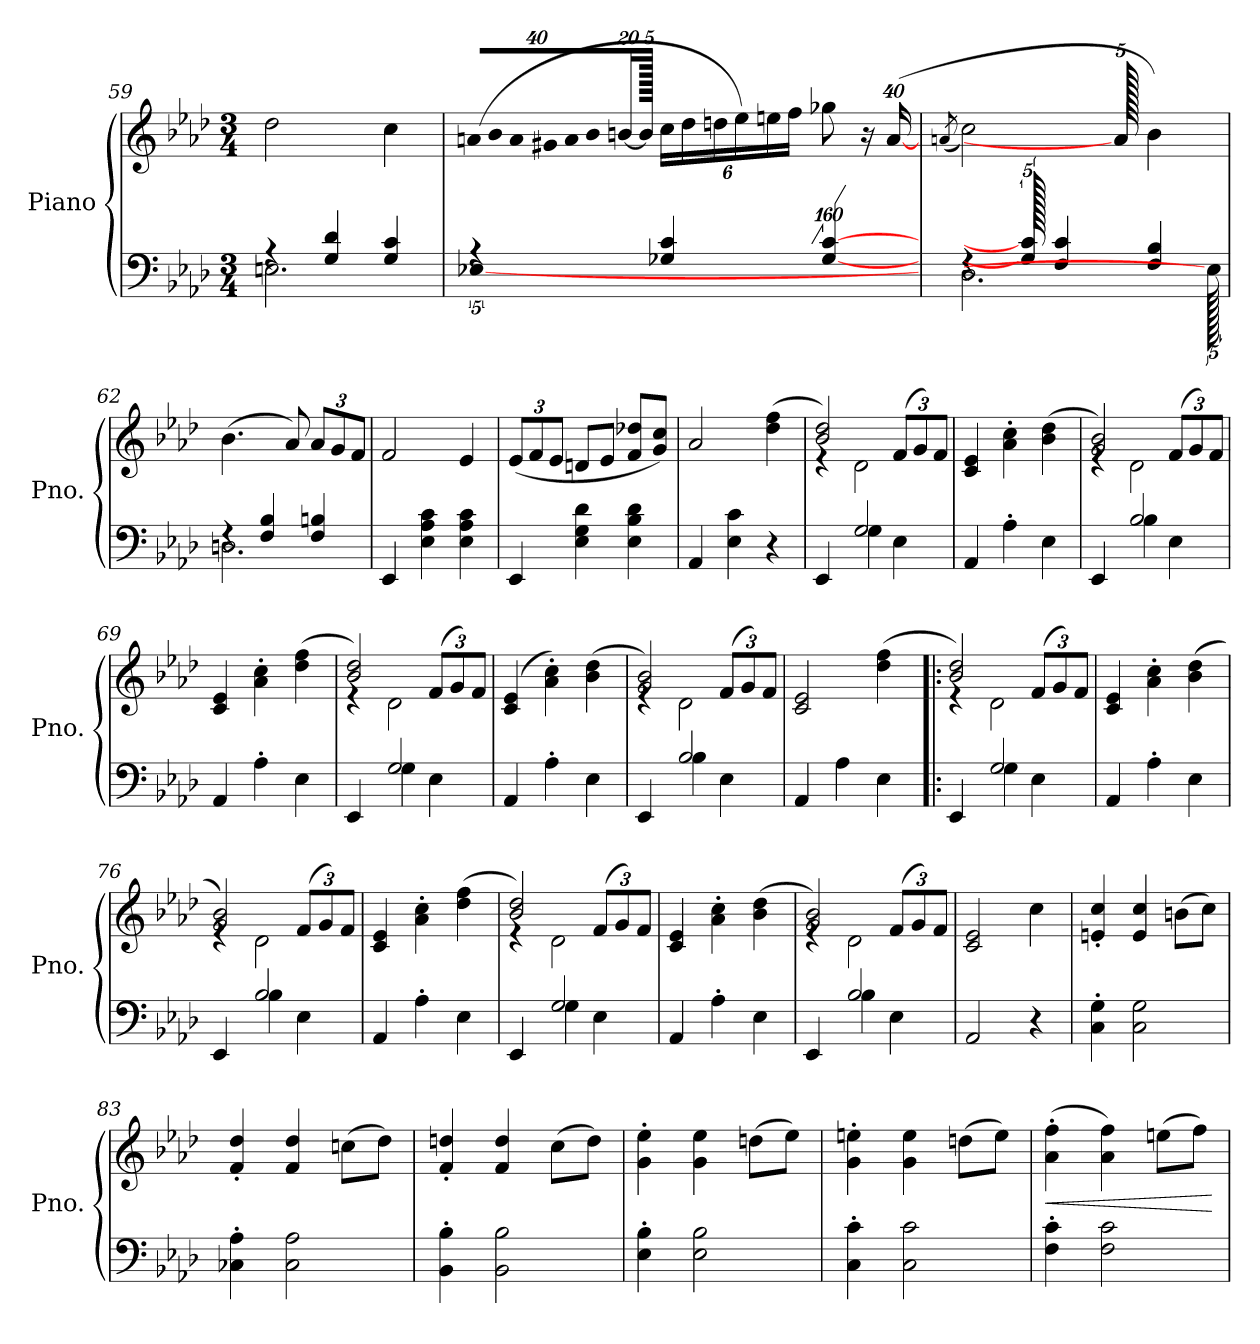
**kern	**kern	**dynam
*part1	*part1	*part1
*staff2	*staff1	*staff1/2
*I"Piano	*	*
*I'Pno.	*	*
*clefF4	*clefG2	*
*k[b-e-a-d-]	*k[b-e-a-d-]	*
*M3/4	*M3/4	*
=59	=59	=59
*^	*	*
4rA	2.En\	2dd-\	.
4G/ 4d-/	.	.	.
4G/ 4c/	.	4cc\	.
=60	=60	=60	=60
*	*	*Xbrackettup	*
*	*	*MM80	*
!	!	!LO:N:vis=16	!
640ryy	640ryy	(>640%23an/LL	.
4rA	[640%479E-X\	.	.
!	!	!LO:N:vis=16	!
.	.	640%23b-/	.
!	!	!LO:N:vis=16	!
.	.	640%23a/	.
!	!	!LO:N:vis=16	!
.	.	640%23g#X/	.
!	!	!LO:N:vis=16	!
.	.	640%23a/	.
!	!	!LO:N:vis=16	!
.	.	640%23b-/	.
.	.	[320%11bn/JJ	.
.	.	640b/JJ]	.
4G-X/ 4c/	.	24cc\LL	.
.	.	24dd-\	.
.	.	24ddn\	.
.	.	24ee-\)	.
.	.	24een\	.
.	.	24ff\JJ	.
*	*	*MM40	*
[640%159G-/ [640%159c/	.	8gg-X\	.
.	.	16r	.
.	.	(>[640%39a/	.
!!LO:LB:g=z
=61	=61	=61	=61
*	*	*MM90	*
.	.	(<8qan/	.
4rF	2.D-\	2cc\)	.
640G-/] 640c/]	.	.	.
4F/ 4c/	.	.	.
.	.	640a/]	.
4F/ 4B-/	.	4b-\)	.
.	640E-\]	.	.
=62	=62	=62	=62
*	*	*MM100	*
4rF	2.Dn\	(>4.b-\	.
4F/ 4B-/	.	.	.
.	.	8a-/)	.
4F/ 4Bn/	.	12a-/L	.
.	.	12g/	.
.	.	12f/J	.
*v	*v	*	*
=63	=63	=63
4EE-/	2f/	.
4E-\ 4A-\ 4c\	.	.
4E-\ 4A-\ 4c\	4e-/	.
=64	=64	=64
*	*MM90	*
4EE-/	(>12e-/L	.
.	12f/	.
.	12e-/J	.
4E-\ 4G\ 4d-\	8dn/L	.
.	8e-/J	.
4E-\ 4B-\ 4d-\	8f/ 8dd-X/L	.
.	8g/ 8cc/J)	.
=65	=65	=65
4AA-/	2a-/	.
4E-\ 4c\	.	.
4r	(>4dd-\ 4ff\	.
!!LO:LB:g=z
=66	=66	=66
*	*MM140	*
*^	*^	*
4EE-/	4ryy	2b-/ 2dd-/)	4re	.
2G/	4G\	.	2d-\	.
.	4E-\	(>12f/L	.	.
.	.	12g/)	.	.
.	.	12f/J	.	.
*v	*v	*	*	*
*	*v	*v	*
=67	=67	=67
4AA-/	4c/ 4e-/	.
4A-'\	4a-\' 4cc\'	.
4E-\	(>4b-\ 4dd-\	.
=68	=68	=68
*^	*^	*
4EE-/	4ryy	2g/ 2b-/)	4re	.
2B-/	4B-\	.	2d-\	.
.	4E-\	(>12f/L	.	.
.	.	12g/)	.	.
.	.	12f/J	.	.
*v	*v	*	*	*
*	*v	*v	*
=69	=69	=69
4AA-/	4c/ 4e-/	.
4A-'\	4a-\' 4cc\'	.
4E-\	(>4dd-\ 4ff\	.
=70	=70	=70
*^	*^	*
4EE-/	4ryy	2b-/ 2dd-/)	4re	.
2G/	4G\	.	2d-\	.
.	4E-\	(>12f/L	.	.
.	.	12g/)	.	.
.	.	12f/J	.	.
*v	*v	*	*	*
*	*v	*v	*
!!LO:LB:g=z
=71	=71	=71
4AA-/	(>4c/ 4e-/	.
4A-'\	4a-\' 4cc\')	.
4E-\	(>4b-\ 4dd-\	.
=72	=72	=72
*^	*^	*
4EE-/	4ryy	2g/ 2b-/)	4re	.
2B-/	4B-\	.	2d-\	.
.	4E-\	(>12f/L	.	.
.	.	12g/)	.	.
.	.	12f/J	.	.
*v	*v	*	*	*
*	*v	*v	*
=73	=73	=73
4AA-/	2c/ 2e-/	.
4A-\	.	.
4E-\	(>4dd-\ 4ff\	.
=74!|:	=74!|:	=74!|:
*^	*^	*
4EE-/	4ryy	2b-/ 2dd-/)	4re	.
2G/	4G\	.	2d-\	.
.	4E-\	(>12f/L	.	.
.	.	12g/)	.	.
.	.	12f/J	.	.
*v	*v	*	*	*
*	*v	*v	*
=75	=75	=75
4AA-/	4c/ 4e-/	.
4A-'\	4a-\' 4cc\'	.
4E-\	(>4b-\ 4dd-\	.
!!LO:LB:g=z
=76	=76	=76
*^	*^	*
4EE-/	4ryy	2g/ 2b-/)	4re	.
2B-/	4B-\	.	2d-\	.
.	4E-\	(>12f/L	.	.
.	.	12g/)	.	.
.	.	12f/J	.	.
*v	*v	*	*	*
*	*v	*v	*
=77	=77	=77
4AA-/	4c/ 4e-/	.
4A-'\	4a-\' 4cc\'	.
4E-\	(>4dd-\ 4ff\	.
=78	=78	=78
*^	*^	*
4EE-/	4ryy	2b-/ 2dd-/)	4re	.
2G/	4G\	.	2d-\	.
.	4E-\	(>12f/L	.	.
.	.	12g/)	.	.
.	.	12f/J	.	.
*v	*v	*	*	*
*	*v	*v	*
=79	=79	=79
4AA-/	4c/ 4e-/	.
4A-'\	4a-\' 4cc\'	.
4E-\	(>4b-\ 4dd-\	.
=80	=80	=80
*^	*^	*
4EE-/	4ryy	2g/ 2b-/)	4re	.
2B-/	4B-\	.	2d-\	.
.	4E-\	(>12f/L	.	.
.	.	12g/)	.	.
.	.	12f/J	.	.
*v	*v	*	*	*
*	*v	*v	*
=81	=81	=81
2AA-/	2c/ 2e-/	.
4r	4cc\	.
!!LO:LB:g=z
=82	=82	=82
*	*MM130	*
4C\' 4G\'	4en/' 4cc/'	.
2C\ 2G\	4e/ 4cc/	.
.	(>8bn\L	.
.	8cc\J)	.
=83	=83	=83
4C-X\' 4A-\'	4f/' 4dd-/'	.
2C-\ 2A-\	4f/ 4dd-/	.
.	(>8ccn\L	.
.	8dd-\J)	.
=84	=84	=84
4BB-\' 4B-\'	4f/' 4ddn/'	.
2BB-\ 2B-\	4f/ 4dd/	.
.	(>8cc\L	.
.	8dd\J)	.
=85	=85	=85
4E-\' 4B-\'	4g\' 4ee-\'	.
2E-\ 2B-\	4g\ 4ee-\	.
.	(>8ddn\L	.
.	8ee-\J)	.
=86	=86	=86
4C\' 4c\'	4g\' 4een\'	.
2C\ 2c\	4g\ 4ee\	.
.	(>8ddn\L	.
.	8ee\J)	.
!!LO:PB:g=z
=87	=87	=87
!	!	!LO:HP:b
4F\' 4c\'	(>4a-\' 4ff\'	<
2F\ 2c\	4a-\ 4ff\)	.
.	(>8een\L	.
.	8ff\J)	.
.	.	[
=	=	=
*-	*-	*-
